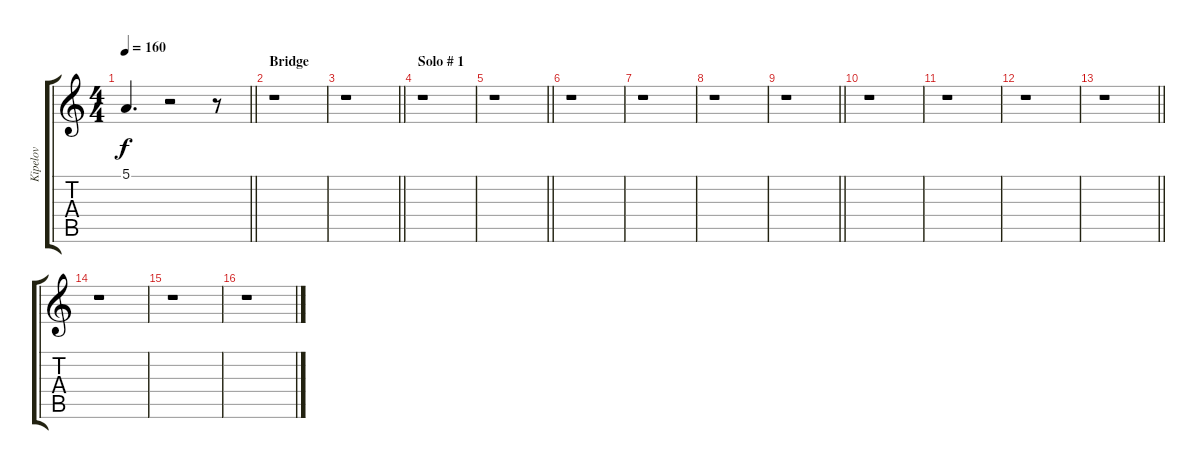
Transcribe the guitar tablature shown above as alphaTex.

\track ("Kipelov" "Kipelov") {instrument musicbox}
\staff {score tabs}
\tuning (E4 B3 G3 D3 A2 E2) {hide}
\ts (4 4)
\tempo 160
\clef g2
\barLineRight lightlight
\ks c
5.1{t}.4{d dy f} r.2 r.8 |
\section ("" "Bridge")
r.1 |
\barLineRight lightlight
r.1 |
\section ("" "Solo # 1")
r.1 |
\barLineRight lightlight
r.1 |
r.1 |
r.1 |
r.1 |
\barLineRight lightlight
r.1 |
r.1 |
r.1 |
r.1 |
\barLineRight lightlight
r.1 |
r.1 |
r.1 |
r.1
